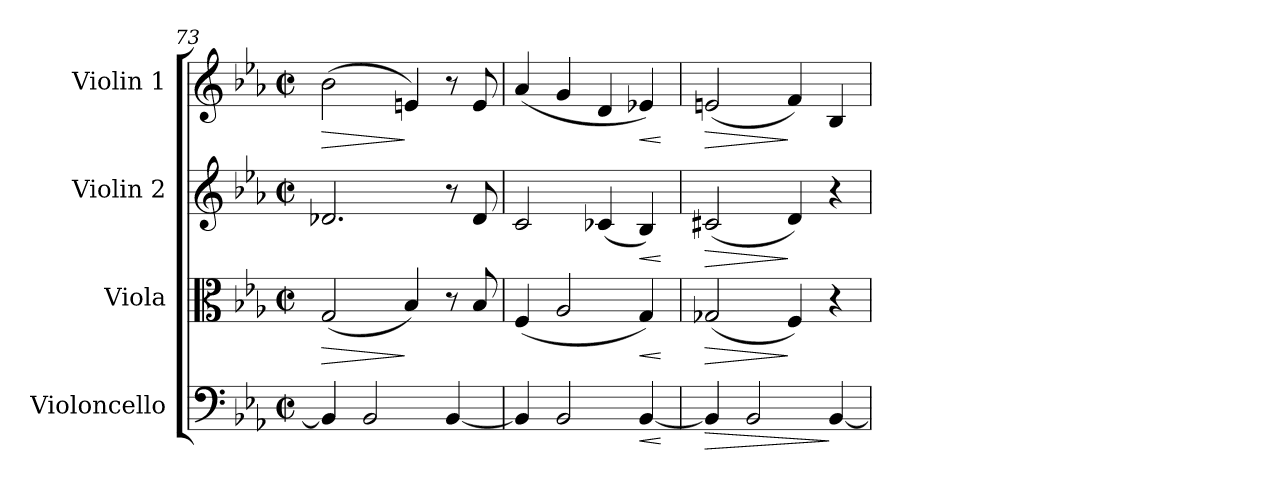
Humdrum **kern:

**kern	**dynam	**kern	**dynam	**kern	**dynam	**kern	**dynam
*part4	*part4	*part3	*part3	*part2	*part2	*part1	*part1
*staff4	*staff4	*staff3	*staff3	*staff2	*staff2	*staff1	*staff1
*I"Violoncello	*	*I"Viola	*	*I"Violin 2	*	*I"Violin 1	*
*I'Vc	*	*I'Vla	*	*I'Vln	*	*I'Vln	*
!!LO:LB:g=z
*clefF4	*	*clefC3	*	*clefG2	*	*clefG2	*
*k[b-e-a-]	*	*k[b-e-a-]	*	*k[b-e-a-]	*	*k[b-e-a-]	*
*M2/2	*	*M2/2	*	*M2/2	*	*M2/2	*
*met(c|)	*	*met(c|)	*	*met(c|)	*	*met(c|)	*
=73	=73	=73	=73	=73	=73	=73	=73
!	!	!	!LO:HP:b	!	!	!	!LO:HP:b
4BB-/]	.	(2G/	>	2.d-X/	.	(2b-\	>
2BB-/	.	.	.	.	.	.	.
.	.	4B-/)	]	.	.	4en/)	]
[4BB-/	.	8r	.	8r	.	8r	.
.	.	8B-/	.	8d-/	.	8e/	.
=74	=74	=74	=74	=74	=74	=74	=74
4BB-/]	.	(4F/	.	2c/	.	(4a-/	.
2BB-/	.	2A-/	.	.	.	4g/	.
.	.	.	.	(4c-X/	.	4d/	.
!	!LO:HP:b	!	!LO:HP:b	!	!LO:HP:b	!	!LO:HP:b
[4BB-/	<	4G/)	<	4B-/)	<	4e-X/)	<
.	[	.	[	.	[	.	[
=75	=75	=75	=75	=75	=75	=75	=75
!	!LO:HP:b	!	!LO:HP:b	!	!LO:HP:b	!	!LO:HP:b
4BB-/]	>	(2G-X/	>	(2c#X/	>	(2en/	>
2BB-/	.	.	.	.	.	.	.
.	.	4F/)	]	4d/)	]	4f/)	]
[4BB-/	]	4r	.	4r	.	4B-/	.
=	=	=	=	=	=	=	=
*-	*-	*-	*-	*-	*-	*-	*-
